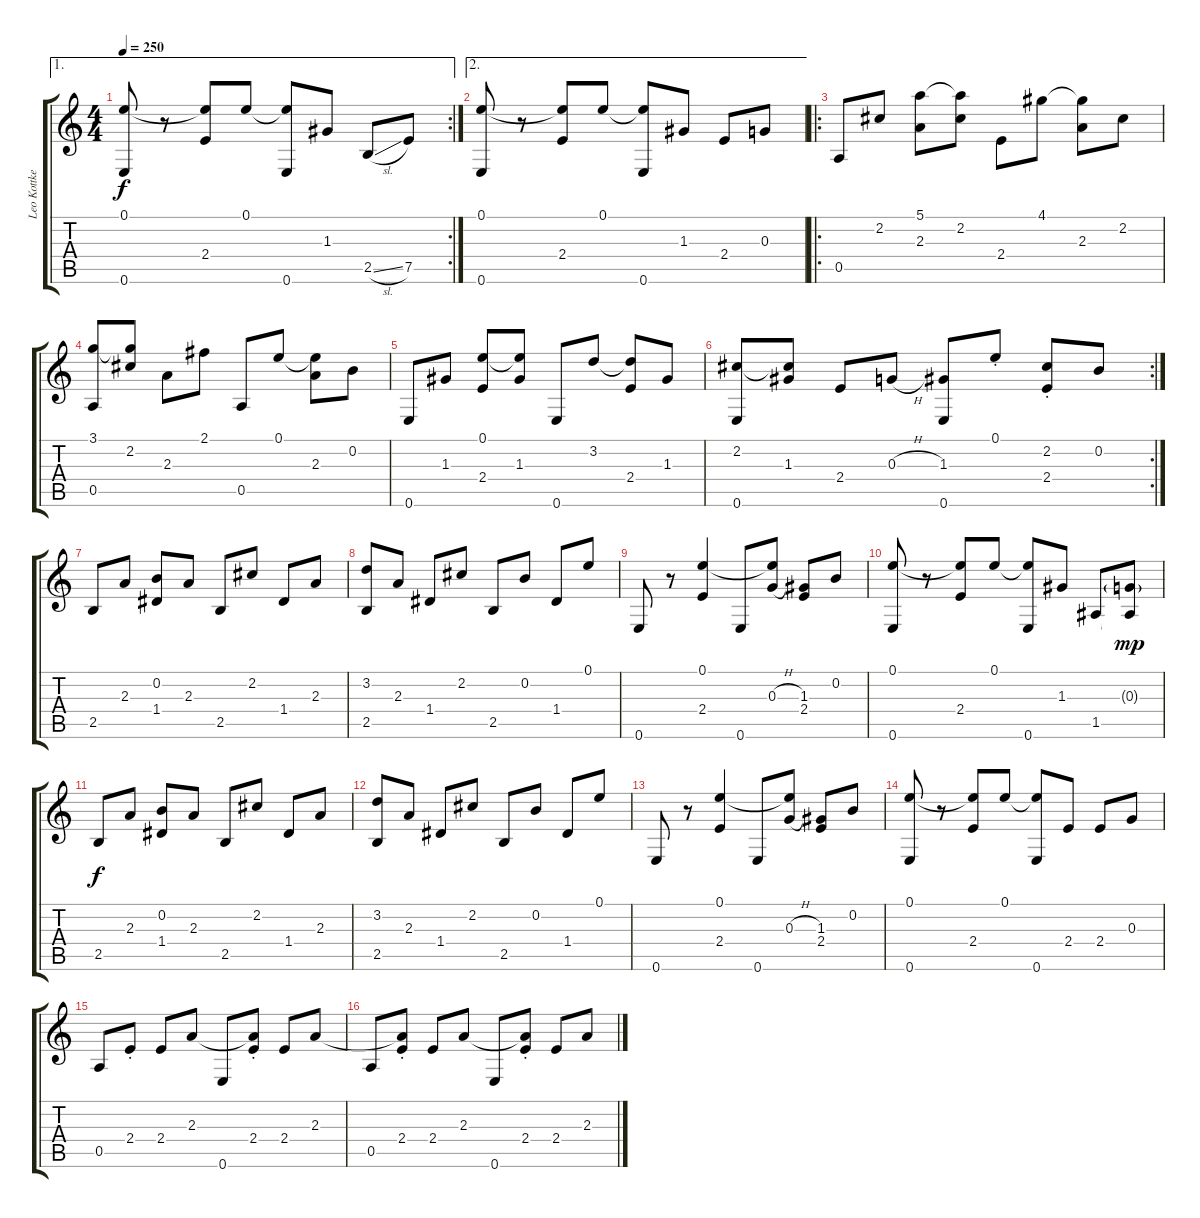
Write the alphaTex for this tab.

\track ("Leo Kottke" "Leo Kottke") {instrument acousticguitarsteel}
\staff {score tabs}
\tuning (E4 B3 G3 D3 A2 E2) {hide}
\ae 1
\rc 2
\ts (4 4)
\tempo 250
\clef g2
\ks c
(0.1 0.6).8{dy f} r.8 (0.1{t} 2.4).8 0.1.8 (0.1{t} 0.6).8 1.3.8 2.5{sl}.8 7.5.8 |
\ae 2
(0.1 0.6).8 r.8 (0.1{t} 2.4).8 0.1.8 (0.1{t} 0.6).8 1.3.8 2.4.8 0.3.8 |
\ro
0.5.8 2.2.8 (5.1 2.3).8 (5.1{t} 2.2).8 2.4.8 4.1.8 (4.1{t} 2.3).8 2.2.8 |
(3.1 0.5).8 (3.1{t} 2.2).8 2.3.8 2.1.8 0.5.8 0.1.8 (0.1{t} 2.3).8 0.2.8 |
0.6.8 1.3.8 (0.1 2.4).8 (0.1{t} 1.3).8 0.6.8 3.2.8 (3.2{t} 2.4).8 1.3.8 |
\rc 2
(2.2 0.6).8 (2.2{t} 1.3).8 2.4.8 0.3{h}.8 (1.3 0.6).8 0.1{st}.8 (2.2{st} 2.4).8 0.2.8 |
2.5.8 2.3.8 (0.2 1.4).8 2.3.8 2.5.8 2.2.8 1.4.8 2.3.8 |
(3.2 2.5).8 2.3.8 1.4.8 2.2.8 2.5.8 0.2.8 1.4.8 0.1.8 |
0.6.8 r.8 (0.1 2.4).4 0.6.8 (0.1{t} 0.3{h}).8 (1.3 2.4).8 0.2.8 |
(0.1 0.6).8 r.8 (0.1{t} 2.4).8 0.1.8 (0.1{t} 0.6).8 1.3.8 1.5.8 (0.3{g} 1.5{t}).8{dy mp} |
2.5.8{dy f} 2.3.8 (0.2 1.4).8 2.3.8 2.5.8 2.2.8 1.4.8 2.3.8 |
(3.2 2.5).8 2.3.8 1.4.8 2.2.8 2.5.8 0.2.8 1.4.8 0.1.8 |
0.6.8 r.8 (0.1 2.4).4 0.6.8 (0.1{t} 0.3{h}).8 (1.3 2.4).8 0.2.8 |
(0.1 0.6).8 r.8 (0.1{t} 2.4).8 0.1.8 (0.1{t} 0.6).8 2.4.8 2.4.8 0.3.8 |
0.5.8 2.4{st}.8 2.4.8 2.3.8 0.6.8 (2.3{t} 2.4{st}).8 2.4.8 2.3.8 |
0.5.8 (2.3{t} 2.4{st}).8 2.4.8 2.3.8 0.6.8 (2.3{t} 2.4{st}).8 2.4.8 2.3.8
